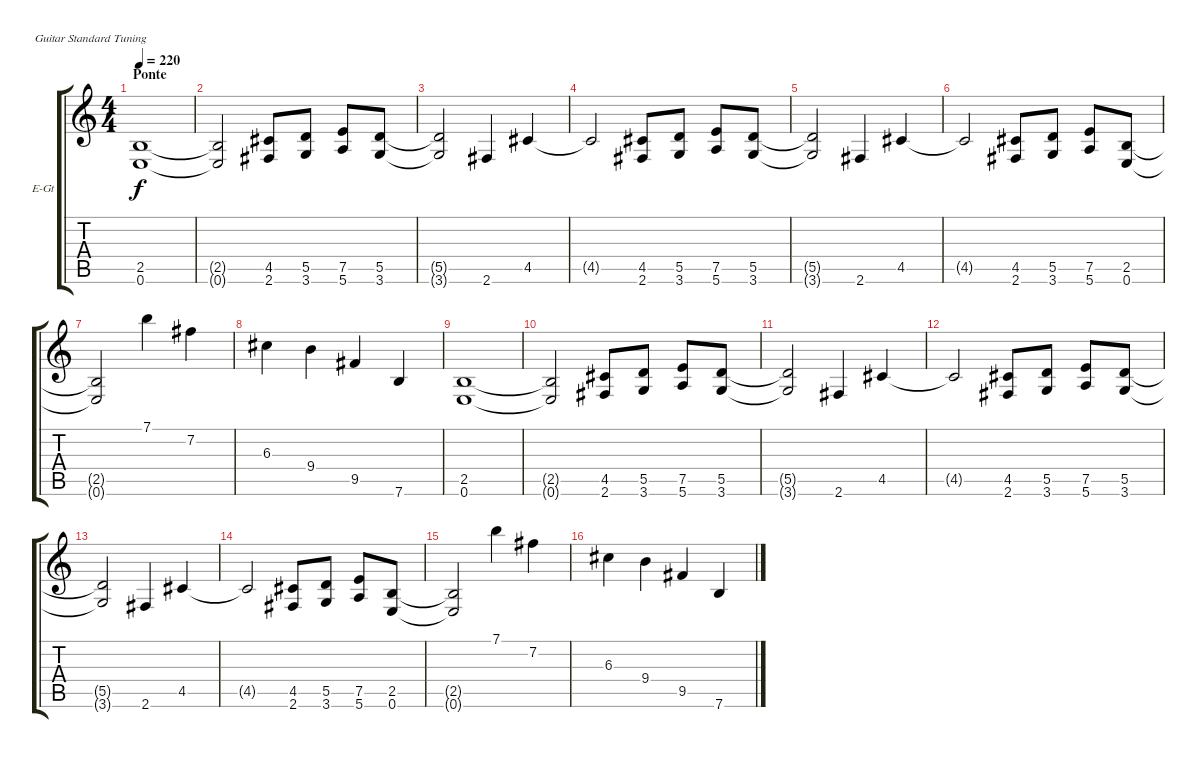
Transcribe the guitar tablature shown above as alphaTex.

\defaultSystemsLayout 4
\bracketExtendMode groupsimilarinstruments
\firstSystemTrackNameOrientation horizontal
\otherSystemsTrackNameOrientation horizontal
\track ("Electric Guitar" "E-Gt") {instrument distortionguitar}
\staff {score tabs}
\tuning (E4 B3 G3 D3 A2 E2)
\ts (4 4)
\section ("" "Ponte")
\tempo 220
\clef g2
\ks c
(0.6 2.5).1{dy f} |
(0.6{t} 2.5{t}).2 (2.6 4.5).8 (3.6 5.5).8 (5.6 7.5).8 (3.6 5.5).8 |
(3.6{t} 5.5{t}).2 2.6.4 4.5.4 |
4.5{t}.2 (2.6 4.5).8 (3.6 5.5).8 (5.6 7.5).8 (3.6 5.5).8 |
(3.6{t} 5.5{t}).2 2.6.4 4.5.4 |
4.5{t}.2 (2.6 4.5).8 (3.6 5.5).8 (5.6 7.5).8 (0.6 2.5).8 |
(0.6{t} 2.5{t}).2 7.1.4 7.2.4 |
6.3.4 9.4.4 9.5.4 7.6.4 |
(0.6 2.5).1 |
(0.6{t} 2.5{t}).2 (2.6 4.5).8 (3.6 5.5).8 (5.6 7.5).8 (3.6 5.5).8 |
(3.6{t} 5.5{t}).2 2.6.4 4.5.4 |
4.5{t}.2 (2.6 4.5).8 (3.6 5.5).8 (5.6 7.5).8 (3.6 5.5).8 |
(3.6{t} 5.5{t}).2 2.6.4 4.5.4 |
4.5{t}.2 (2.6 4.5).8 (3.6 5.5).8 (5.6 7.5).8 (0.6 2.5).8 |
(0.6{t} 2.5{t}).2 7.1.4 7.2.4 |
6.3.4 9.4.4 9.5.4 7.6.4
